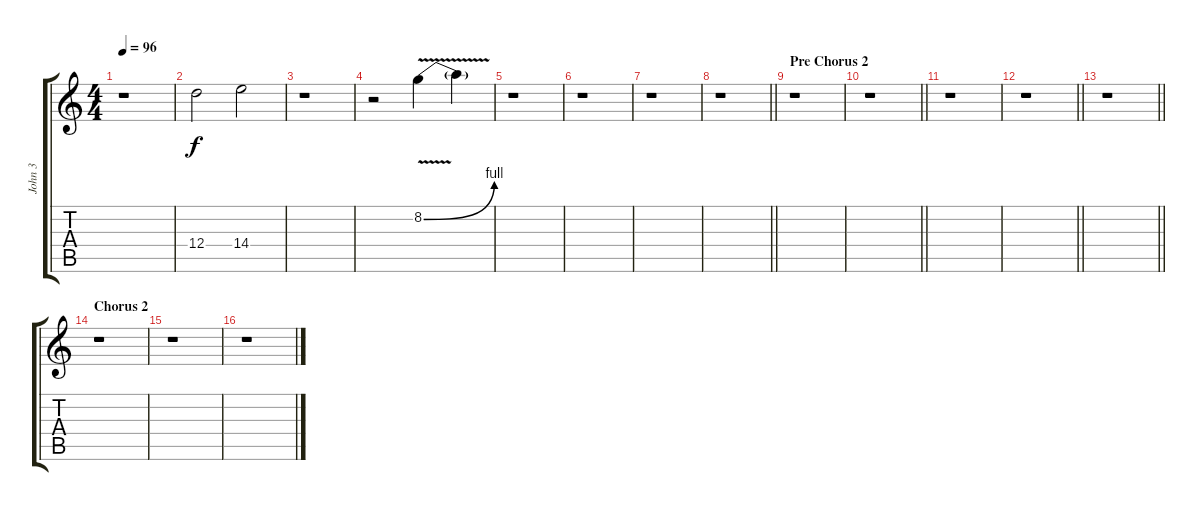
\track ("John 3" "John 3") {instrument distortionguitar}
\staff {score tabs}
\tuning (E4 B3 G3 D3 A2 E2) {hide}
\ts (4 4)
\tempo 96
\clef g2
\ks c
r.1{dy f} |
12.4.2 14.4.2 |
r.1 |
r.2 8.2{be (bend 0 0 60 4) v}.4 8.2{t}.4 |
r.1 |
r.1 |
r.1 |
\barLineRight lightlight
r.1 |
\section ("" "Pre Chorus 2")
r.1 |
\barLineRight lightlight
r.1 |
r.1 |
\barLineRight lightlight
r.1 |
\barLineRight lightlight
r.1 |
\section ("" "Chorus 2")
r.1 |
r.1 |
r.1
